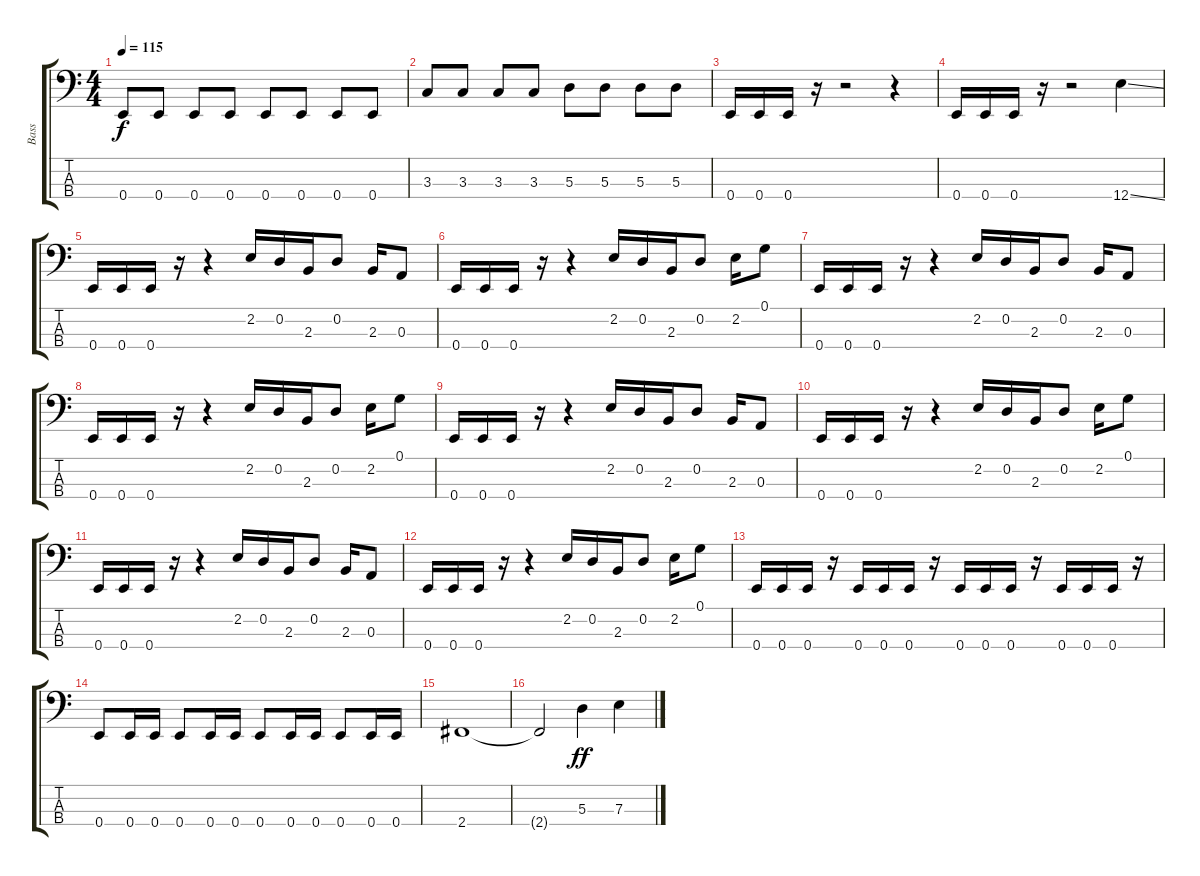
\track ("Bass" "Bass") {instrument electricbassfinger}
\staff {score tabs}
\tuning (G2 D2 A1 E1) {hide}
\ts (4 4)
\tempo 115
\clef f4
\ks c
0.4.8{dy f} 0.4.8 0.4.8 0.4.8 0.4.8 0.4.8 0.4.8 0.4.8 |
3.3.8 3.3.8 3.3.8 3.3.8 5.3.8 5.3.8 5.3.8 5.3.8 |
0.4.16 0.4.16 0.4.16 r.16 r.2 r.4 |
0.4.16 0.4.16 0.4.16 r.16 r.2 12.4{ss}.4 |
0.4.16 0.4.16 0.4.16 r.16 r.4 2.2.16 0.2.16 2.3.16 0.2.8 2.3.16 0.3.8 |
0.4.16 0.4.16 0.4.16 r.16 r.4 2.2.16 0.2.16 2.3.16 0.2.8 2.2.16 0.1.8 |
0.4.16 0.4.16 0.4.16 r.16 r.4 2.2.16 0.2.16 2.3.16 0.2.8 2.3.16 0.3.8 |
0.4.16 0.4.16 0.4.16 r.16 r.4 2.2.16 0.2.16 2.3.16 0.2.8 2.2.16 0.1.8 |
0.4.16 0.4.16 0.4.16 r.16 r.4 2.2.16 0.2.16 2.3.16 0.2.8 2.3.16 0.3.8 |
0.4.16 0.4.16 0.4.16 r.16 r.4 2.2.16 0.2.16 2.3.16 0.2.8 2.2.16 0.1.8 |
0.4.16 0.4.16 0.4.16 r.16 r.4 2.2.16 0.2.16 2.3.16 0.2.8 2.3.16 0.3.8 |
0.4.16 0.4.16 0.4.16 r.16 r.4 2.2.16 0.2.16 2.3.16 0.2.8 2.2.16 0.1.8 |
0.4.16 0.4.16 0.4.16 r.16 0.4.16 0.4.16 0.4.16 r.16 0.4.16 0.4.16 0.4.16 r.16 0.4.16 0.4.16 0.4.16 r.16 |
0.4.8 0.4.16 0.4.16 0.4.8 0.4.16 0.4.16 0.4.8 0.4.16 0.4.16 0.4.8 0.4.16 0.4.16 |
2.4.1 |
2.4{t}.2 5.3.4{dy ff} 7.3.4
